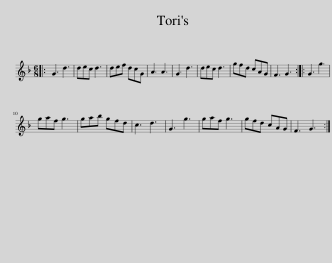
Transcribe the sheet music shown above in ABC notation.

X:1
L:1/8
M:6/8
I:linebreak $
K:F
V:1 treble
V:1
|: G3 d3 | dec d3 | def dcG | A3 A3 | G3 d3 | %5
 dec d3 | gfd cAG | F3 G3 :: G3 g3 |$ gaf g3 | %10
 gab gfd | c3 d3 | G3 g3 | gaf g3 | gfd cAG | %15
 F3 G3 :| %16
